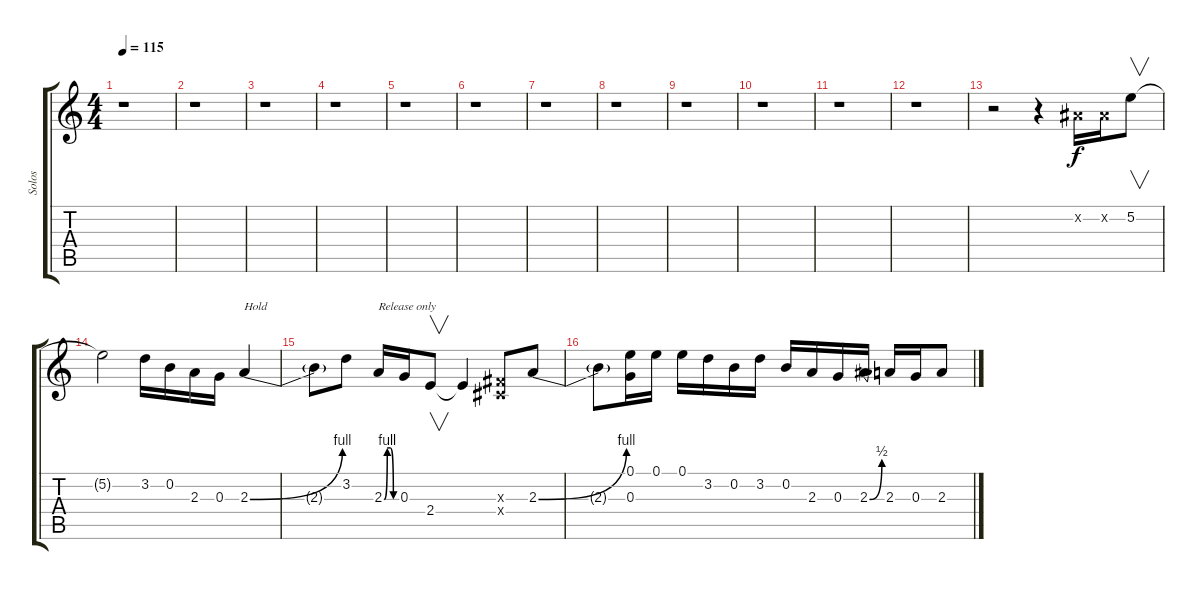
\track ("Solos" "Solos") {instrument distortionguitar}
\staff {score tabs}
\tuning (E4 B3 G3 D3 A2 E2) {hide}
\ts (4 4)
\tempo 115
\clef g2
\ks c
r.1{dy f} |
r.1 |
r.1 |
r.1 |
r.1 |
r.1 |
r.1 |
r.1 |
r.1 |
r.1 |
r.1 |
r.1 |
r.2 r.4 -1.2{x}.16 -1.2{x}.16 5.2.8{v} |
5.2{t}.2 3.2.16 0.2.16 2.3.16 0.3.16 2.3{be (bend 0 0 60 4)}.4{txt "Hold"} |
2.3{t}.8 3.2.8 2.3{be (custom 0 0 15 4 30 4 45 0 60 0)}.16{txt "Release only"} 0.3.16 2.4.8{v} 2.4{t}.4 (-1.3{x} -1.4{x}).8 2.3{be (bend 0 0 60 4)}.8 |
2.3{t}.8 (0.1 0.3).16 0.1.16 0.1.16 3.2.16 0.2.16 3.2.16 0.2.16 2.3.16 0.3.16 2.3{be (bend 0 0 60 2)}.16 2.3.16 0.3.16 2.3{ss}.8
